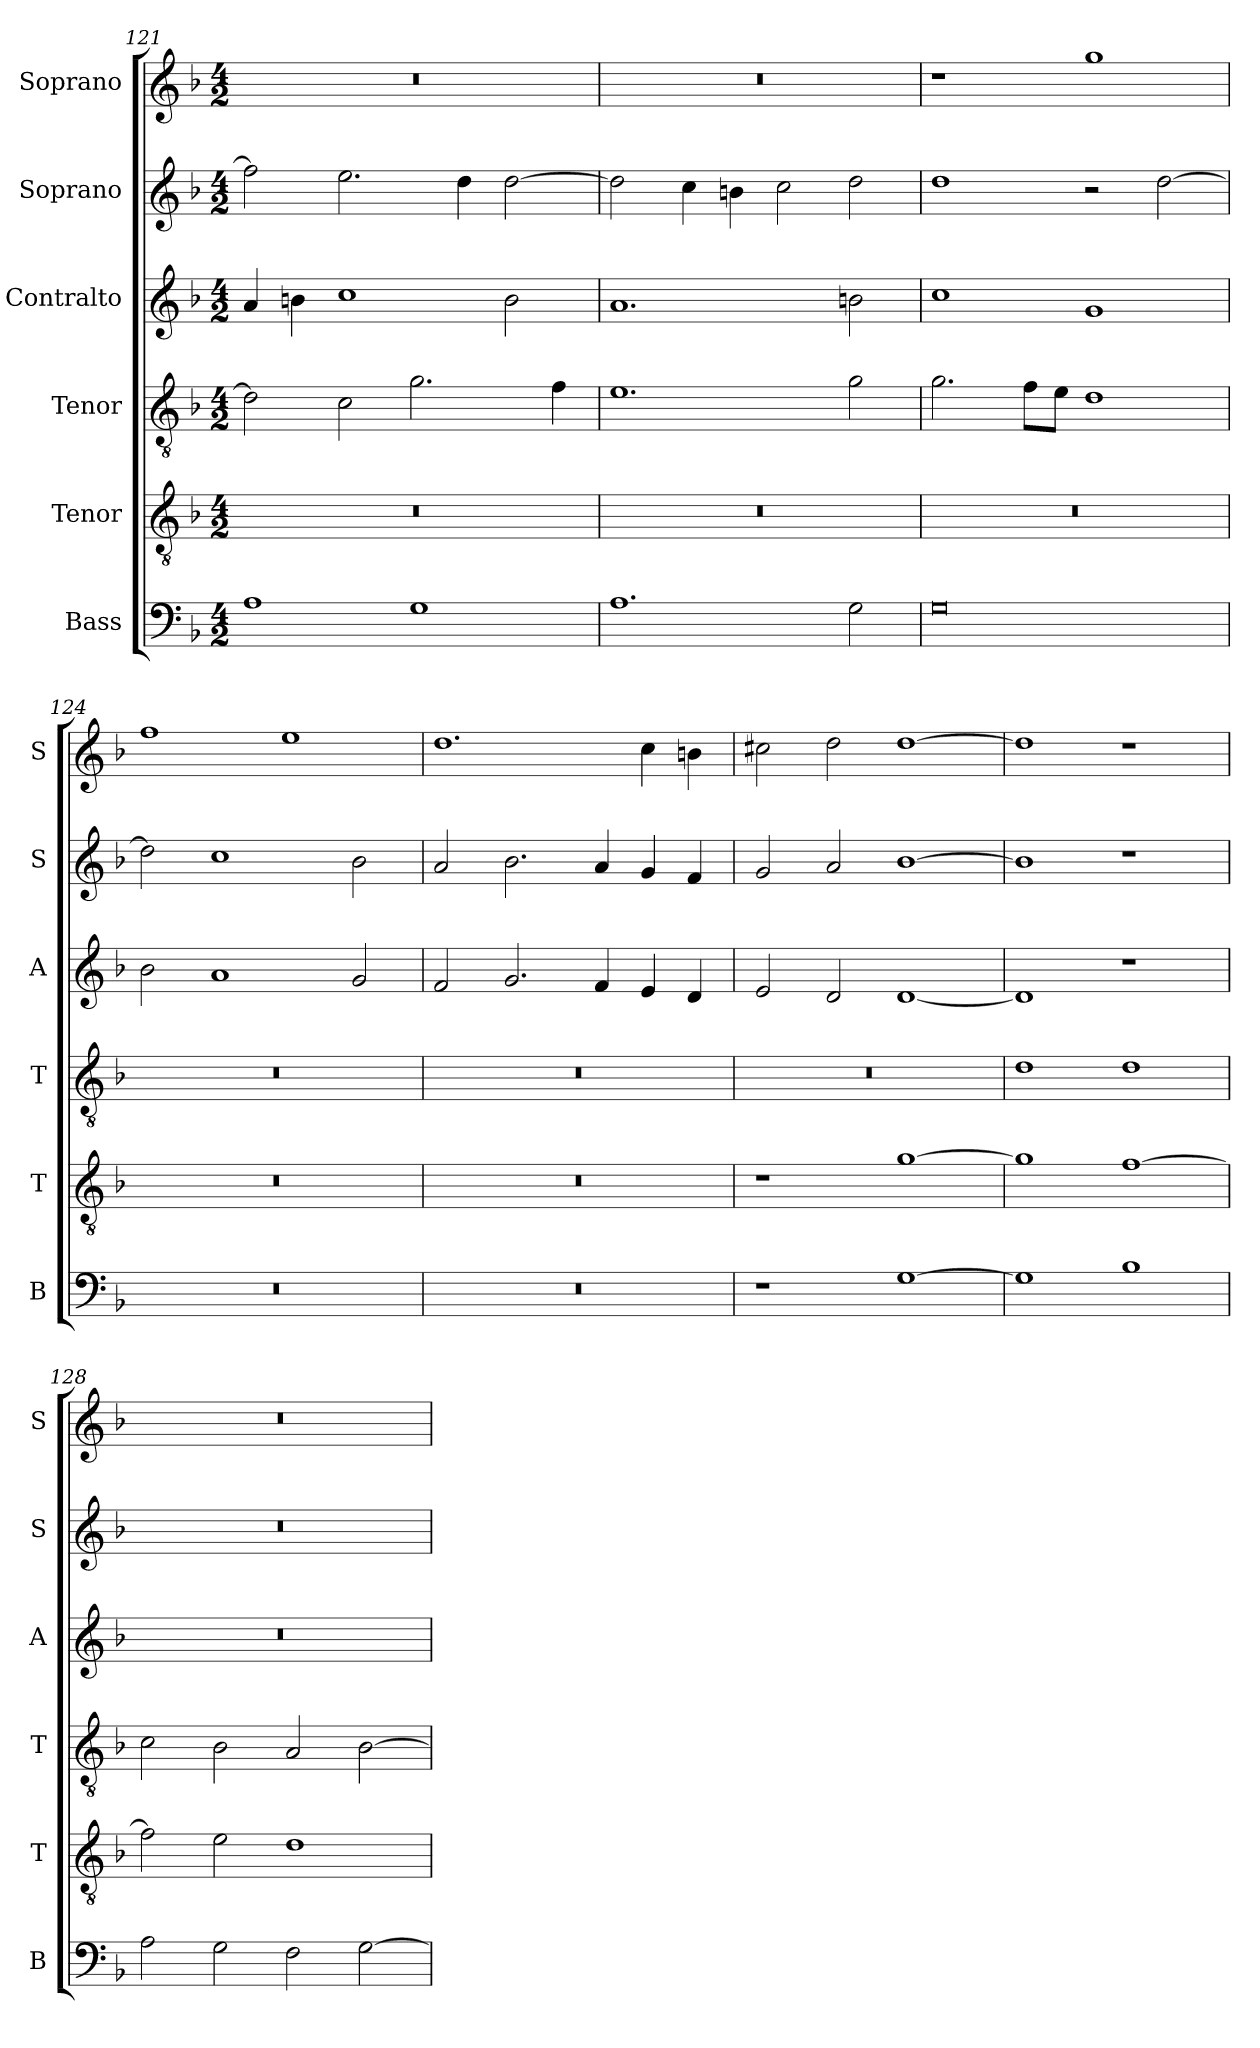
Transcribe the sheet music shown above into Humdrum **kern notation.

**kern	**kern	**kern	**kern	**kern	**kern
*part6	*part5	*part4	*part3	*part2	*part1
*staff6	*staff5	*staff4	*staff3	*staff2	*staff1
*I"Bass	*I"Tenor	*I"Tenor	*I"Contralto	*I"Soprano	*I"Soprano
*I'B	*I'T	*I'T	*I'A	*I'S	*I'S
*clefF4	*clefGv2	*clefGv2	*clefG2	*clefG2	*clefG2
*k[b-]	*k[b-]	*k[b-]	*k[b-]	*k[b-]	*k[b-]
*M4/2	*M4/2	*M4/2	*M4/2	*M4/2	*M4/2
=121	=121	=121	=121	=121	=121
1A	0r	2d]	4a	2ff]	0r
.	.	.	4bn	.	.
.	.	2c	1cc	2.ee	.
1G	.	2.g	.	.	.
.	.	.	.	4dd	.
.	.	.	2b	[2dd	.
.	.	4f	.	.	.
=122	=122	=122	=122	=122	=122
1.A	0r	1.e	1.a	2dd]	0r
.	.	.	.	4cc	.
.	.	.	.	4bn	.
.	.	.	.	2cc	.
2G	.	2g	2bn	2dd	.
=123	=123	=123	=123	=123	=123
0G	0r	2.g	1cc	1dd	1r
.	.	8f\L	.	.	.
.	.	8e\J	.	.	.
.	.	1d	1g	2r	1gg
.	.	.	.	[2dd	.
=124	=124	=124	=124	=124	=124
0r	0r	0r	2b-	2dd]	1ff
.	.	.	1a	1cc	.
.	.	.	.	.	1ee
.	.	.	2g	2b-	.
=125	=125	=125	=125	=125	=125
0r	0r	0r	2f	2a	1.dd
.	.	.	2.g	2.b-	.
.	.	.	4f	4a	.
.	.	.	4e	4g	4cc
.	.	.	4d	4f	4bn
=126	=126	=126	=126	=126	=126
1r	1r	0r	2e	2g	2cc#X
.	.	.	2d	2a	2dd
[1G	[1g	.	[1d	[1b-	[1dd
=127	=127	=127	=127	=127	=127
1G]	1g]	1d	1d]	1b-]	1dd]
1B-	[1f	1d	1r	1r	1r
=128	=128	=128	=128	=128	=128
2A	2f]	2c	0r	0r	0r
2G	2e	2B-	.	.	.
2F	1d	2A	.	.	.
[2G	.	[2B-	.	.	.
=	=	=	=	=	=
*-	*-	*-	*-	*-	*-
